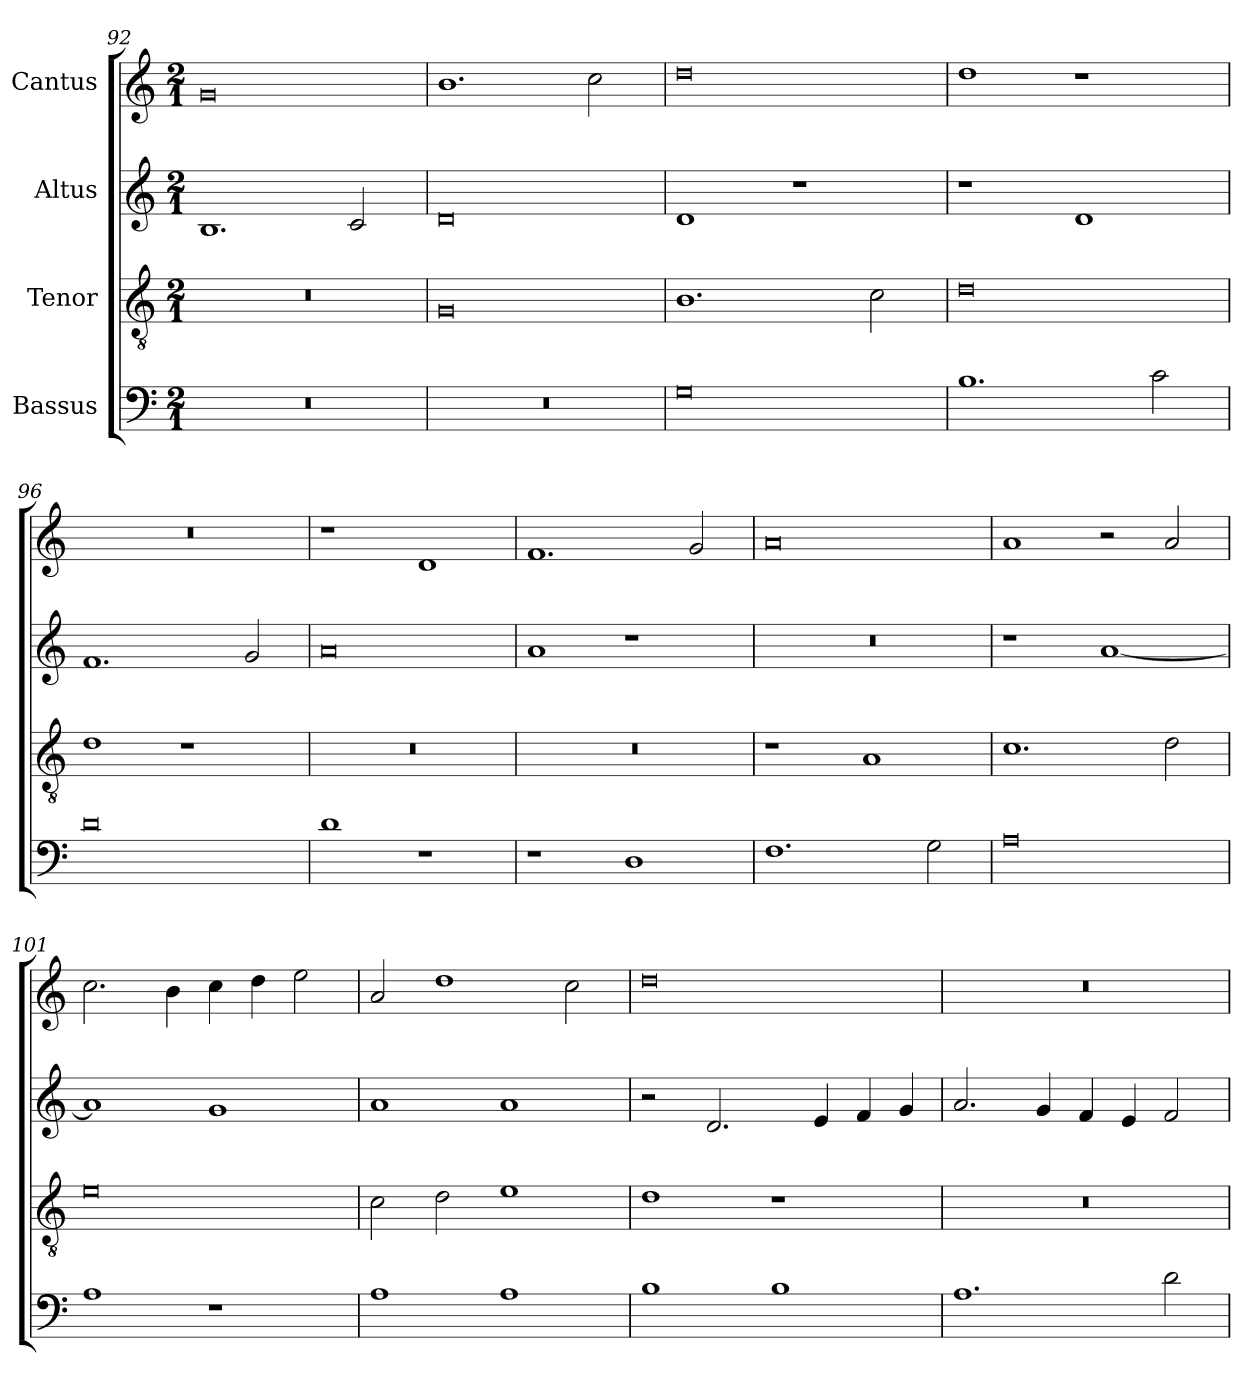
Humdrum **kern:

**kern	**kern	**kern	**kern
*part4	*part3	*part2	*part1
*staff4	*staff3	*staff2	*staff1
*I"Bassus	*I"Tenor	*I"Altus	*I"Cantus
*clefF4	*clefGv2	*clefG2	*clefG2
*	*ITrd7c12	*	*
*k[]	*k[]	*k[]	*k[]
*C:	*C:	*C:	*C:
*M2/1	*M2/1	*M2/1	*M2/1
=92	=92	=92	=92
!LO:N:vis=1	!LO:N:vis=1	!	!
0r	0r	1.Bi	0gi
.	.	2ci/	.
=93	=93	=93	=93
!LO:N:vis=1	!	!	!
0r	0GGi	0di	1.bi
.	.	.	2cci\
=94	=94	=94	=94
0Gi	1.BBi	1di	0ddi
.	.	1r	.
.	2Ci\	.	.
=95	=95	=95	=95
1.Bi	0Di	1r	1ddi
.	.	1di	1r
2ci\	.	.	.
=96	=96	=96	=96
!	!	!	!LO:N:vis=1
0di	1Di	1.fi	0r
.	1r	.	.
.	.	2gi/	.
!!LO:LB:g=z
=97	=97	=97	=97
!	!LO:N:vis=1	!	!
1di	0r	0ai	1r
1r	.	.	1di
=98	=98	=98	=98
!	!LO:N:vis=1	!	!
1r	0r	1ai	1.fi
1Di	.	1r	.
.	.	.	2gi/
=99	=99	=99	=99
!	!	!LO:N:vis=1	!
1.Fi	1r	0r	0ai
.	1AAi	.	.
2Gi\	.	.	.
=100	=100	=100	=100
0Ai	1.Ci	1r	1ai
.	.	[<1ai	2r
.	2Di\	.	2ai/
=101	=101	=101	=101
1Ai	0Ei	1ai]	2.cci\
.	.	.	4bi\
1r	.	1gi	4cci\
.	.	.	4ddi\
.	.	.	2eei\
=102	=102	=102	=102
1Ai	2Ci\	1ai	2ai/
.	2Di\	.	1ddi
1Ai	1Ei	1ai	.
.	.	.	2cci\
!!LO:PB:g=z
=103	=103	=103	=103
1Bi	1Di	2r	0ddi
.	.	2.di/	.
1Bi	1r	.	.
.	.	4ei/	.
.	.	4fi/	.
.	.	4gi/	.
=104	=104	=104	=104
!	!LO:N:vis=1	!	!LO:N:vis=1
1.Ai	0r	2.ai/	0r
.	.	4gi/	.
.	.	4fi/	.
.	.	4ei/	.
2di\	.	2fi/	.
=	=	=	=
*-	*-	*-	*-
